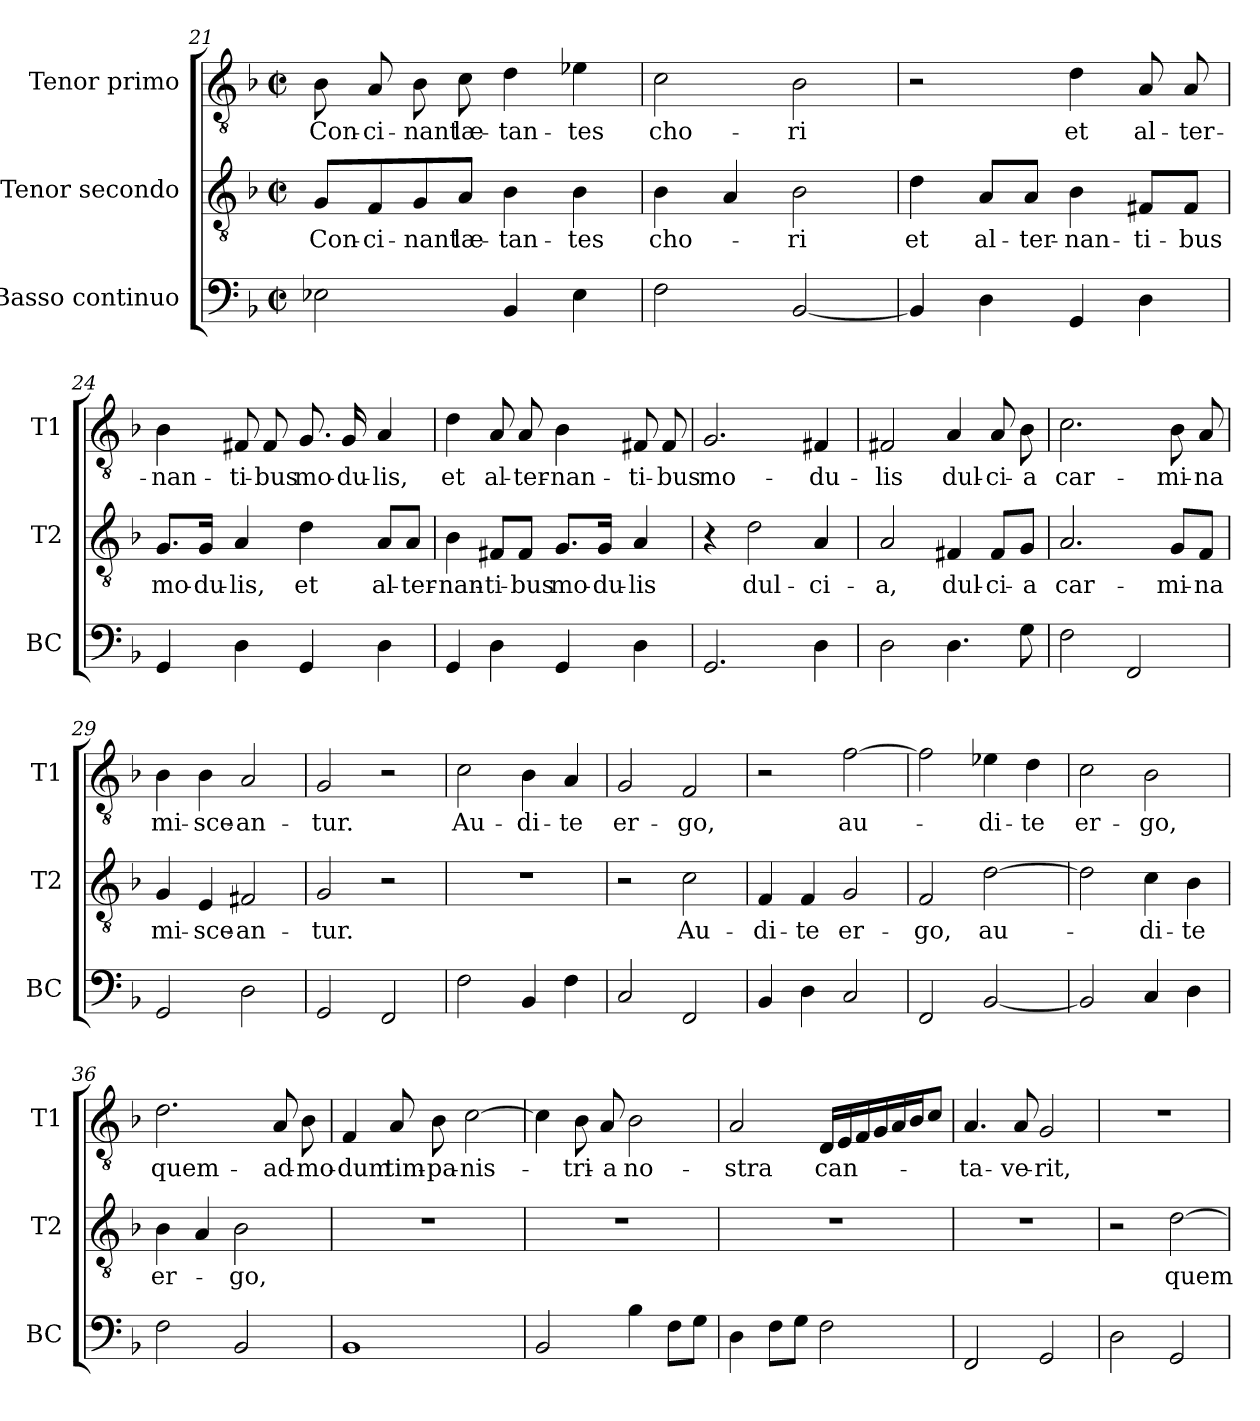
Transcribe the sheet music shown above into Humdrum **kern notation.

**kern	**kern	**text	**kern	**text
*part3	*part2	*part2	*part1	*part1
*staff3	*staff2	*staff2	*staff1	*staff1
*I"Basso continuo	*I"Tenor secondo	*	*I"Tenor primo	*
*I'BC	*I'T2	*	*I'T1	*
*clefF4	*clefGv2	*	*clefGv2	*
*k[b-]	*k[b-]	*	*k[b-]	*
*F:	*F:	*	*F:	*
*M2/2	*M2/2	*	*M2/2	*
*met(c|)	*met(c|)	*	*met(c|)	*
=21	=21	=21	=21	=21
!	!	!LO:LY:b	!	!LO:LY:b
2E-X\	8G/L	Con-	8B-\	Con-
!	!	!LO:LY:b	!	!LO:LY:b
.	8F/	-ci-	8A/	-ci-
!	!	!LO:LY:b	!	!LO:LY:b
.	8G/	-nant	8B-\	-nant
!	!	!LO:LY:b	!	!LO:LY:b
.	8A/J	læ-	8c\	læ-
!	!	!LO:LY:b	!	!LO:LY:b
4BB-/	4B-\	-tan-	4d\	-tan-
!	!	!LO:LY:b	!	!LO:LY:b
4E-\	4B-\	-tes	4e-X\	-tes
!!LO:LB:g=z
=22	=22	=22	=22	=22
!	!	!LO:LY:b	!	!LO:LY:b
2F\	4B-\	cho-	2c\	cho-
.	4A/	.	.	.
!	!	!LO:LY:b	!	!LO:LY:b
[2BB-/	2B-\	-ri	2B-\	-ri
=23	=23	=23	=23	=23
!	!	!LO:LY:b	!	!
4BB-/]	4d\	et	2r	.
!	!	!LO:LY:b	!	!
4D\	8A/L	al-	.	.
!	!	!LO:LY:b	!	!
.	8A/J	-ter-	.	.
!	!	!LO:LY:b	!	!LO:LY:b
4GG/	4B-\	-nan-	4d\	et
!	!	!LO:LY:b	!	!LO:LY:b
4D\	8F#X/L	-ti-	8A/	al-
!	!	!LO:LY:b	!	!LO:LY:b
.	8F#/J	-bus	8A/	-ter-
=24	=24	=24	=24	=24
!	!	!LO:LY:b	!	!LO:LY:b
4GG/	8.G/L	mo-	4B-\	-nan-
!	!	!LO:LY:b	!	!
.	16G/Jk	-du-	.	.
!	!	!LO:LY:b	!	!LO:LY:b
4D\	4A/	-lis,	8F#X/	-ti-
!	!	!	!	!LO:LY:b
.	.	.	8F#/	-bus
!	!	!LO:LY:b	!	!LO:LY:b
4GG/	4d\	et	8.G/	mo-
!	!	!	!	!LO:LY:b
.	.	.	16G/	-du-
!	!	!LO:LY:b	!	!LO:LY:b
4D\	8A/L	al-	4A/	-lis,
!	!	!LO:LY:b	!	!
.	8A/J	-ter-	.	.
=25	=25	=25	=25	=25
!	!	!LO:LY:b	!	!LO:LY:b
4GG/	4B-\	-nan-	4d\	et
!	!	!LO:LY:b	!	!LO:LY:b
4D\	8F#X/L	-ti-	8A/	al-
!	!	!LO:LY:b	!	!LO:LY:b
.	8F#/J	-bus	8A/	-ter-
!	!	!LO:LY:b	!	!LO:LY:b
4GG/	8.G/L	mo-	4B-\	-nan-
!	!	!LO:LY:b	!	!
.	16G/Jk	-du-	.	.
!	!	!LO:LY:b	!	!LO:LY:b
4D\	4A/	-lis	8F#X/	-ti-
!	!	!	!	!LO:LY:b
.	.	.	8F#/	-bus
=26	=26	=26	=26	=26
!	!	!	!	!LO:LY:b
2.GG/	4r	.	2.G/	mo-
!	!	!LO:LY:b	!	!
.	2d\	dul-	.	.
!	!	!LO:LY:b	!	!LO:LY:b
4D\	4A/	-ci-	4F#X/	-du-
!!LO:LB:g=z
=27	=27	=27	=27	=27
!	!	!LO:LY:b	!	!LO:LY:b
2D\	2A/	-a,	2F#X/	-lis
!	!	!LO:LY:b	!	!LO:LY:b
4.D\	4F#X/	dul-	4A/	dul-
!	!	!LO:LY:b	!	!LO:LY:b
.	8F#/L	-ci-	8A/	-ci-
!	!	!LO:LY:b	!	!LO:LY:b
8G\	8G/J	-a	8B-\	-a
=28	=28	=28	=28	=28
!	!	!LO:LY:b	!	!LO:LY:b
2F\	2.A/	car-	2.c\	car-
2FF/	.	.	.	.
!	!	!LO:LY:b	!	!LO:LY:b
.	8G/L	-mi-	8B-\	-mi-
!	!	!LO:LY:b	!	!LO:LY:b
.	8F/J	-na	8A/	-na
=29	=29	=29	=29	=29
!	!	!LO:LY:b	!	!LO:LY:b
2GG/	4G/	mi-	4B-\	mi-
!	!	!LO:LY:b	!	!LO:LY:b
.	4E/	-sce-	4B-\	-sce-
!	!	!LO:LY:b	!	!LO:LY:b
2D\	2F#X/	-an-	2A/	-an-
=30	=30	=30	=30	=30
!	!	!LO:LY:b	!	!LO:LY:b
2GG/	2G/	-tur.	2G/	-tur.
2FF/	2r	.	2r	.
=31	=31	=31	=31	=31
!	!	!	!	!LO:LY:b
2F\	1r	.	2c\	Au-
!	!	!	!	!LO:LY:b
4BB-/	.	.	4B-\	-di-
!	!	!	!	!LO:LY:b
4F\	.	.	4A/	-te
=32	=32	=32	=32	=32
!	!	!	!	!LO:LY:b
2C/	2r	.	2G/	er-
!	!	!LO:LY:b	!	!LO:LY:b
2FF/	2c\	Au-	2F/	-go,
=33	=33	=33	=33	=33
!	!	!LO:LY:b	!	!
4BB-/	4F/	-di-	2r	.
!	!	!LO:LY:b	!	!
4D\	4F/	-te	.	.
!	!	!LO:LY:b	!	!LO:LY:b
2C/	2G/	er-	[2f\	au-
!!LO:LB:g=z
=34	=34	=34	=34	=34
!	!	!LO:LY:b	!	!
2FF/	2F/	-go,	2f\]	.
!	!	!LO:LY:b	!	!LO:LY:b
[2BB-/	[2d\	au-	4e-X\	-di-
!	!	!	!	!LO:LY:b
.	.	.	4d\	-te
=35	=35	=35	=35	=35
!	!	!	!	!LO:LY:b
2BB-/]	2d\]	.	2c\	er-
!	!	!LO:LY:b	!	!LO:LY:b
4C/	4c\	-di-	2B-\	-go,
!	!	!LO:LY:b	!	!
4D\	4B-\	-te	.	.
=36	=36	=36	=36	=36
!	!	!LO:LY:b	!	!LO:LY:b
2F\	4B-\	er-	2.d\	quem-
.	4A/	.	.	.
!	!	!LO:LY:b	!	!
2BB-/	2B-\	-go,	.	.
!	!	!	!	!LO:LY:b
.	.	.	8A/	-ad-
!	!	!	!	!LO:LY:b
.	.	.	8B-\	-mo-
=37	=37	=37	=37	=37
!	!	!	!	!LO:LY:b
1BB-	1r	.	4F/	-dum
!	!	!	!	!LO:LY:b
.	.	.	8A/	tim-
!	!	!	!	!LO:LY:b
.	.	.	8B-\	-pa-
!	!	!	!	!LO:LY:b
.	.	.	[2c\	-nis-
=38	=38	=38	=38	=38
2BB-/	1r	.	4c\]	.
!	!	!	!	!LO:LY:b
.	.	.	8B-\	-tri-
!	!	!	!	!LO:LY:b
.	.	.	8A/	-a
!	!	!	!	!LO:LY:b
4B-\	.	.	2B-\	no-
8F\L	.	.	.	.
8G\J	.	.	.	.
=39	=39	=39	=39	=39
!	!	!	!	!LO:LY:b
4D\	1r	.	2A/	-stra
8F\L	.	.	.	.
8G\J	.	.	.	.
!	!	!	!	!LO:LY:b
2F\	.	.	16D/LL	can-
.	.	.	16E/	.
.	.	.	16F/	.
.	.	.	16G/	.
.	.	.	16A/	.
.	.	.	16B-/J	.
.	.	.	8c/J	.
!!LO:PB:g=z
=40	=40	=40	=40	=40
!	!	!	!	!LO:LY:b
2FF/	1r	.	4.A/	-ta-
!	!	!	!	!LO:LY:b
.	.	.	8A/	-ve-
!	!	!	!	!LO:LY:b
2GG/	.	.	2G/	-rit,
=41	=41	=41	=41	=41
2D\	2r	.	1r	.
!	!	!LO:LY:b	!	!
2GG/	[2d\	quem-	.	.
=	=	=	=	=
*-	*-	*-	*-	*-
